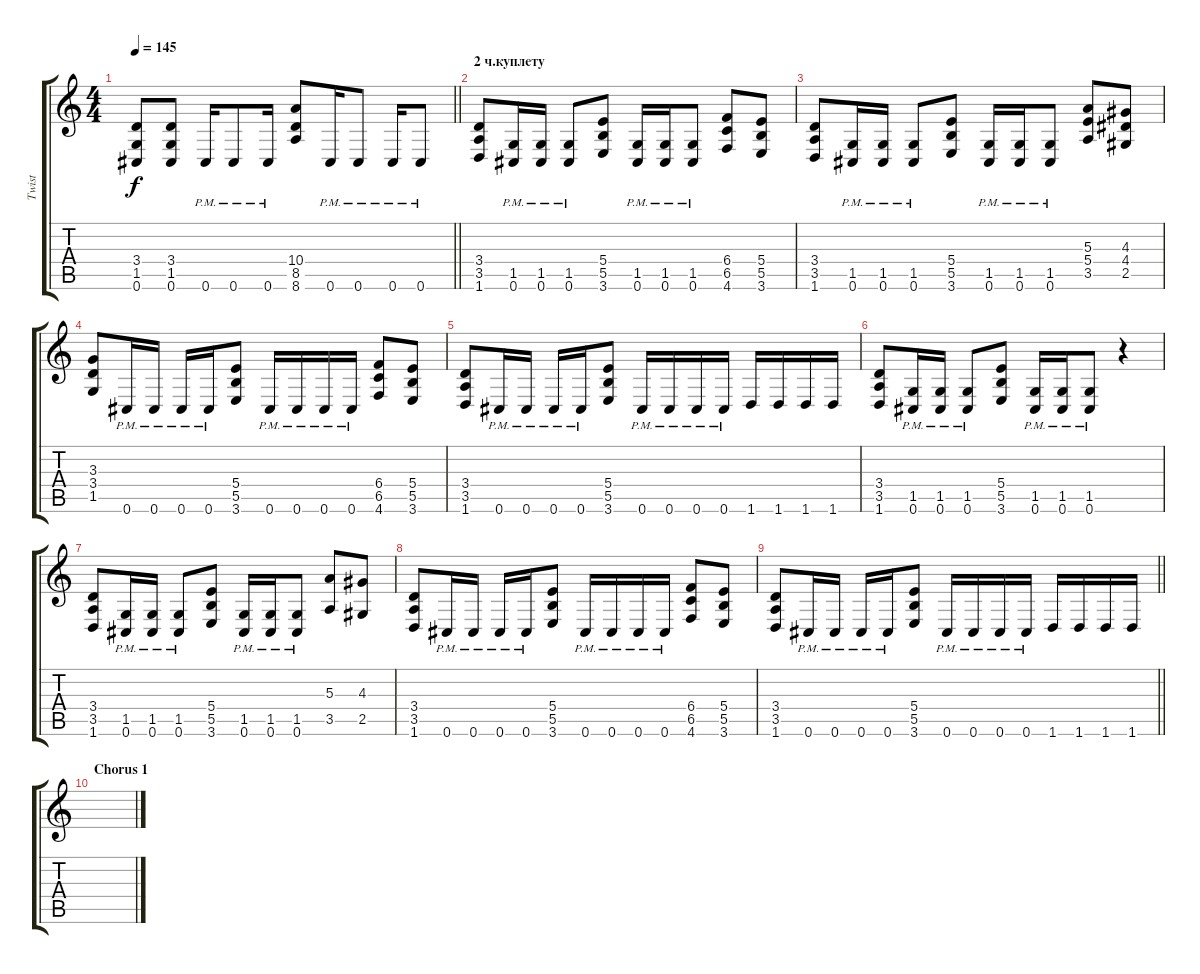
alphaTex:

\track ("Twist" "Twist") {instrument distortionguitar}
\staff {score tabs}
\tuning (Db4 Ab3 E3 B2 Gb2 Db2) {hide}
\ts (4 4)
\tempo 145
\clef g2
\barLineRight lightlight
\ks c
(3.4 1.5 0.6).8{dy f} (3.4 1.5 0.6).8 0.6{pm}.16 0.6{pm}.8 0.6{pm}.16 (10.4 8.5 8.6).8 0.6{pm}.16 0.6{pm}.8 0.6{pm}.16 0.6{pm}.8 |
\section ("" "2 ч.куплету")
(3.4 3.5 1.6).8 (1.5{pm} 0.6{pm}).16 (1.5{pm} 0.6{pm}).16 (1.5{pm} 0.6{pm}).8 (5.4 5.5 3.6).8 (1.5{pm} 0.6{pm}).16 (1.5{pm} 0.6{pm}).16 (1.5{pm} 0.6{pm}).8 (6.4 6.5 4.6).8 (5.4 5.5 3.6).8 |
(3.4 3.5 1.6).8 (1.5{pm} 0.6{pm}).16 (1.5{pm} 0.6{pm}).16 (1.5{pm} 0.6{pm}).8 (5.4 5.5 3.6).8 (1.5{pm} 0.6{pm}).16 (1.5{pm} 0.6{pm}).16 (1.5{pm} 0.6{pm}).8 (5.3 5.4 3.5).8 (4.3 4.4 2.5).8 |
(3.3 3.4 1.5).8 0.6{pm}.16 0.6{pm}.16 0.6{pm}.16 0.6{pm}.16 (5.4 5.5 3.6).8 0.6{pm}.16 0.6{pm}.16 0.6{pm}.16 0.6{pm}.16 (6.4 6.5 4.6).8 (5.4 5.5 3.6).8 |
(3.4 3.5 1.6).8 0.6{pm}.16 0.6{pm}.16 0.6{pm}.16 0.6{pm}.16 (5.4 5.5 3.6).8 0.6{pm}.16 0.6{pm}.16 0.6{pm}.16 0.6{pm}.16 1.6.16 1.6.16 1.6.16 1.6.16 |
(3.4 3.5 1.6).8 (1.5{pm} 0.6{pm}).16 (1.5{pm} 0.6{pm}).16 (1.5{pm} 0.6{pm}).8 (5.4 5.5 3.6).8 (1.5{pm} 0.6{pm}).16 (1.5{pm} 0.6{pm}).16 (1.5{pm} 0.6{pm}).8 r.4 |
(3.4 3.5 1.6).8 (1.5{pm} 0.6{pm}).16 (1.5{pm} 0.6{pm}).16 (1.5{pm} 0.6{pm}).8 (5.4 5.5 3.6).8 (1.5{pm} 0.6{pm}).16 (1.5{pm} 0.6{pm}).16 (1.5{pm} 0.6{pm}).8 (5.3 3.5).8 (4.3 2.5).8 |
(3.4 3.5 1.6).8 0.6{pm}.16 0.6{pm}.16 0.6{pm}.16 0.6{pm}.16 (5.4 5.5 3.6).8 0.6{pm}.16 0.6{pm}.16 0.6{pm}.16 0.6{pm}.16 (6.4 6.5 4.6).8 (5.4 5.5 3.6).8 |
\barLineRight lightlight
(3.4 3.5 1.6).8 0.6{pm}.16 0.6{pm}.16 0.6{pm}.16 0.6{pm}.16 (5.4 5.5 3.6).8 0.6{pm}.16 0.6{pm}.16 0.6{pm}.16 0.6{pm}.16 1.6.16 1.6.16 1.6.16 1.6.16 |
\section ("" "Chorus 1")
